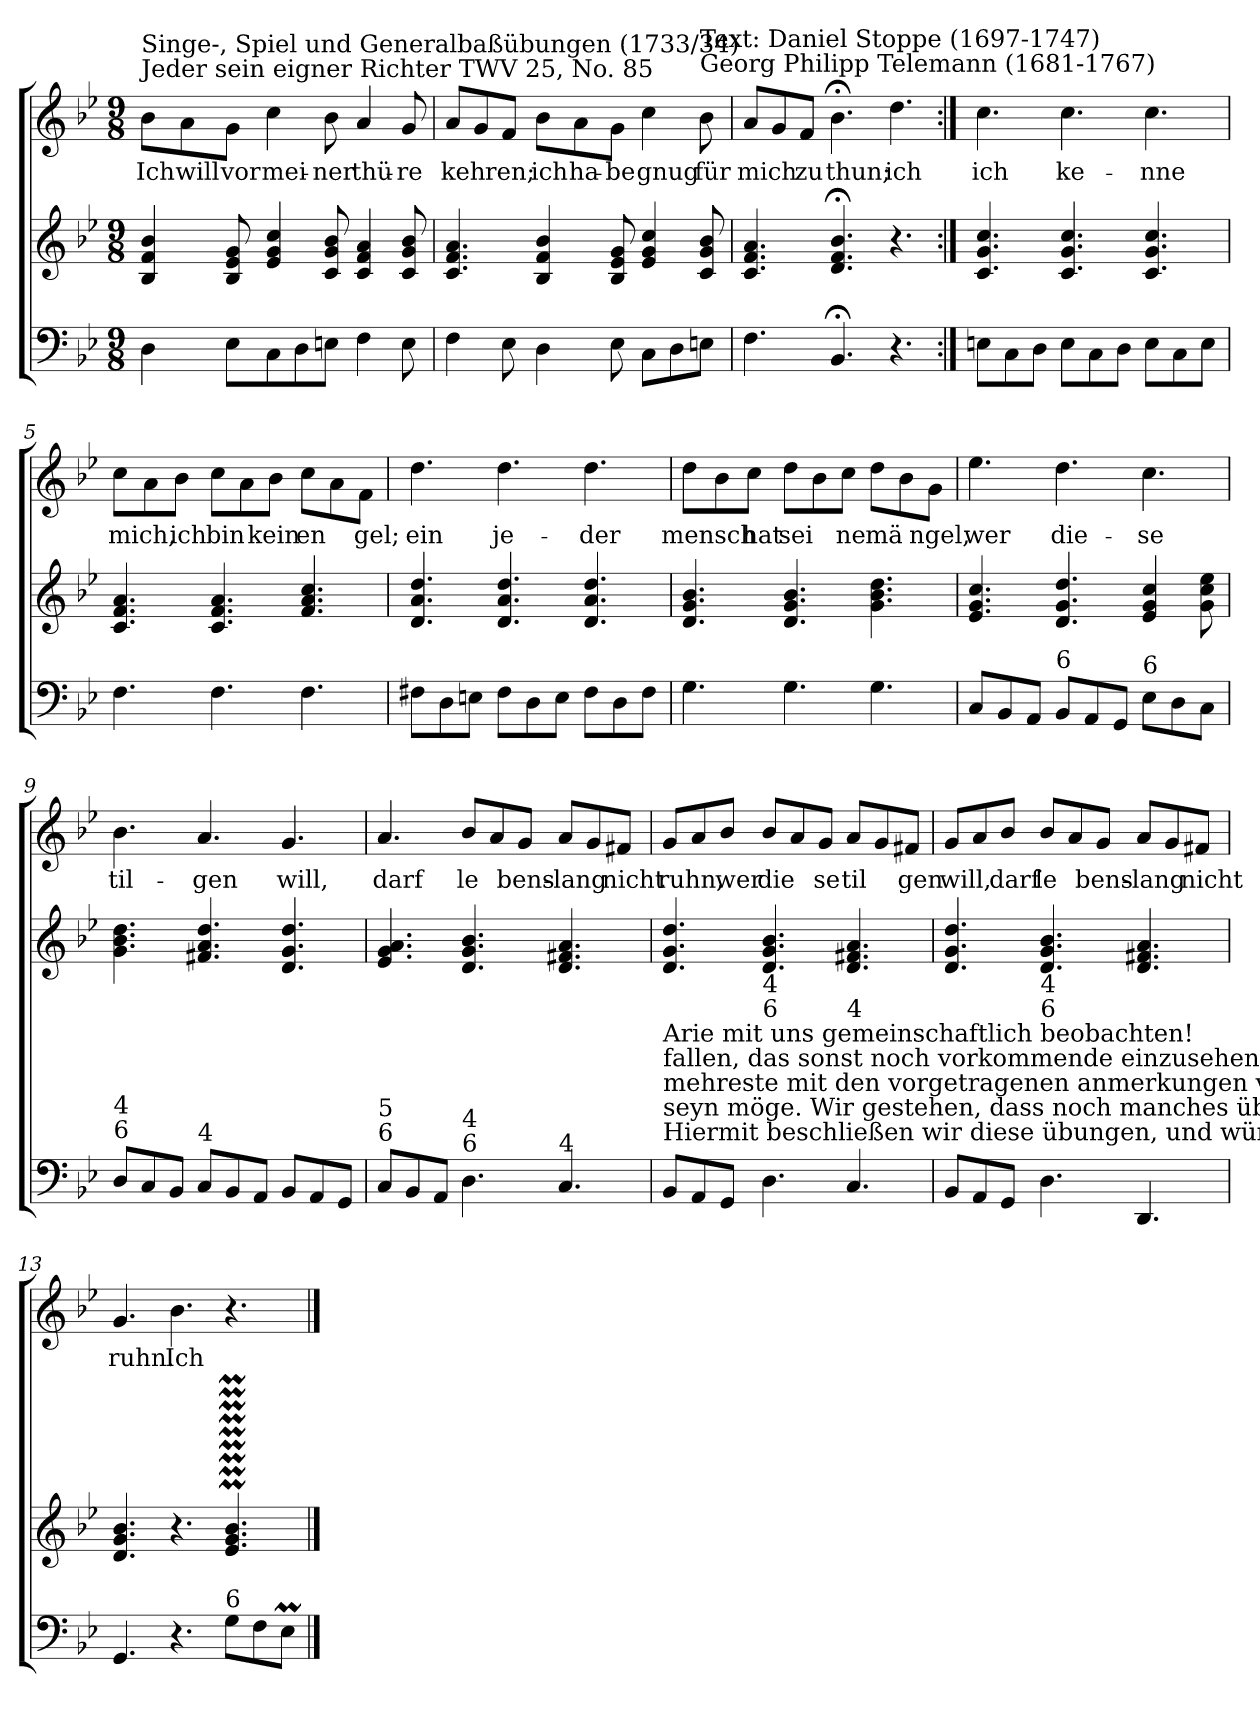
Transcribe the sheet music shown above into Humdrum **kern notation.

**kern	**kern	**kern	**text
*part2	*part2	*part1	*part1
*staff3	*staff2	*staff1	*staff1
*clefF4	*clefG2	*clefG2	*
*k[b-e-]	*k[b-e-]	*k[b-e-]	*
*B-:	*B-:	*B-:	*
*M9/8	*M9/8	*M9/8	*
*MM120	*MM120	*MM120	*
=1	=1	=1	=1
!	!	!LO:TX:a:t=Jeder sein eigner Richter   TWV 25, No. 85	!
!	!	!LO:TX:a:t=Singe-, Spiel und Generalbaßübungen (1733/34)	!
!	!	!	!LO:LY:b
4D\	4B-/ 4f/ 4b-/	8b-\L	Ich
!	!	!	!LO:LY:b
.	.	8a\	will
!	!	!	!LO:LY:b
8E-\L	8B-/ 8e-/ 8g/	8g\J	vor
!	!	!	!LO:LY:b
8C\	4e-/ 4g/ 4cc/	4cc\	mei-
8D\	.	.	.
!	!	!	!LO:LY:b
8En\J	8c/ 8g/ 8b-/	8b-\	-ner
!	!	!	!LO:LY:b
4F\	4c/ 4f/ 4a/	4a/	thü-
!	!	!	!LO:LY:b
8E\	8c/ 8g/ 8b-/	8g/	-re
=2	=2	=2	=2
!	!	!	!LO:LY:b
4F\	4.c/ 4.f/ 4.a/	8a/L	keh
.	.	8g/	.
!	!	!	!LO:LY:b
8E-\	.	8f/J	ren;
!	!	!	!LO:LY:b
4D\	4B-/ 4f/ 4b-/	8b-\L	ich
!	!	!	!LO:LY:b
.	.	8a\	ha-
!	!	!	!LO:LY:b
8E-\	8B-/ 8e-/ 8g/	8g\J	-be
!	!	!	!LO:LY:b
8C\L	4e-/ 4g/ 4cc/	4cc\	gnug
8D\	.	.	.
!	!	!LO:TX:a:t=Georg Philipp Telemann (1681-1767)	!
!	!	!LO:TX:a:t=Text&colon; Daniel Stoppe (1697-1747)	!
!	!	!	!LO:LY:b
8En\J	8c/ 8g/ 8b-/	8b-\	für
=3	=3	=3	=3
!	!	!	!LO:LY:b
4.F\	4.c/ 4.f/ 4.a/	8a/L	mich
.	.	8g/	.
!	!	!	!LO:LY:b
.	.	8f/J	zu
!	!	!	!LO:LY:b
4.BB-;/	4.d/; 4.f/; 4.b-/;	4.b-;<\	thun;
!	!	!	!LO:LY:b
4.r	4.r	4.dd\	ich
!!LO:LB:g=z
=4:|!	=4:|!	=4:|!	=4:|!
!	!	!	!LO:LY:b
8En\L	4.c/ 4.g/ 4.cc/	4.cc\	ich
8C\	.	.	.
8D\J	.	.	.
!	!	!	!LO:LY:b
8E\L	4.c/ 4.g/ 4.cc/	4.cc\	ke-
8C\	.	.	.
8D\J	.	.	.
!	!	!	!LO:LY:b
8E\L	4.c/ 4.g/ 4.cc/	4.cc\	-nne
8C\	.	.	.
8E\J	.	.	.
=5	=5	=5	=5
!	!	!	!LO:LY:b
4.F\	4.c/ 4.f/ 4.a/	8cc\L	mich,
.	.	8a\	.
!	!	!	!LO:LY:b
.	.	8b-\J	ich
!	!	!	!LO:LY:b
4.F\	4.c/ 4.f/ 4.a/	8cc\L	bin
.	.	8a\	.
!	!	!	!LO:LY:b
.	.	8b-\J	kein
!	!	!	!LO:LY:b
4.F\	4.f/ 4.a/ 4.cc/	8cc\L	en
.	.	8a\	.
!	!	!	!LO:LY:b
.	.	8f\J	gel;
=6	=6	=6	=6
!	!	!	!LO:LY:b
8F#X\L	4.d/ 4.a/ 4.dd/	4.dd\	ein
8D\	.	.	.
8En\J	.	.	.
!	!	!	!LO:LY:b
8F#\L	4.d/ 4.a/ 4.dd/	4.dd\	je-
8D\	.	.	.
8E\J	.	.	.
!	!	!	!LO:LY:b
8F#\L	4.d/ 4.a/ 4.dd/	4.dd\	-der
8D\	.	.	.
8F#\J	.	.	.
=7	=7	=7	=7
!	!	!	!LO:LY:b
4.G\	4.d/ 4.g/ 4.b-/	8dd\L	mensch
.	.	8b-\	.
!	!	!	!LO:LY:b
.	.	8cc\J	hat
!	!	!	!LO:LY:b
4.G\	4.d/ 4.g/ 4.b-/	8dd\L	sei
.	.	8b-\	.
!	!	!	!LO:LY:b
.	.	8cc\J	ne
!	!	!	!LO:LY:b
4.G\	4.g\ 4.b-\ 4.dd\	8dd\L	mä
.	.	8b-\	.
!	!	!	!LO:LY:b
.	.	8g\J	ngel,
!!LO:LB:g=z
=8	=8	=8	=8
!	!	!	!LO:LY:b
8C/L	4.e-/ 4.g/ 4.cc/	4.ee-\	wer
8BB-/	.	.	.
8AA/J	.	.	.
!LO:TX:a:t=6	!	!	!
!	!	!	!LO:LY:b
8BB-/L	4.d/ 4.g/ 4.dd/	4.dd\	die-
8AA/	.	.	.
8GG/J	.	.	.
!LO:TX:a:t=6	!	!	!
!	!	!	!LO:LY:b
8E-\L	4e-/ 4g/ 4cc/	4.cc\	-se
8D\	.	.	.
8C\J	8g\ 8cc\ 8ee-\	.	.
=9	=9	=9	=9
!LO:TX:a:t=6	!	!	!
!LO:TX:a:t=4	!	!	!
!	!	!	!LO:LY:b
8D/L	4.g\ 4.b-\ 4.dd\	4.b-\	til-
8C/	.	.	.
8BB-/J	.	.	.
!LO:TX:a:t=4	!	!	!
!	!	!	!LO:LY:b
8C/L	4.f#X/ 4.a/ 4.dd/	4.a/	-gen
8BB-/	.	.	.
8AA/J	.	.	.
!	!	!	!LO:LY:b
8BB-/L	4.d/ 4.g/ 4.dd/	4.g/	will,
8AA/	.	.	.
8GG/J	.	.	.
=10	=10	=10	=10
!LO:TX:a:t=6	!	!	!
!LO:TX:a:t=5	!	!	!
!	!	!	!LO:LY:b
8C/L	4.e-/ 4.g/ 4.a/	4.a/	darf
8BB-/	.	.	.
8AA/J	.	.	.
!LO:TX:a:t=6	!	!	!
!LO:TX:a:t=4	!	!	!
!	!	!	!LO:LY:b
4.D\	4.d/ 4.g/ 4.b-/	8b-/L	le
.	.	8a/	.
!	!	!	!LO:LY:b
.	.	8g/J	bens-
!LO:TX:a:t=4	!	!	!
!	!	!	!LO:LY:b
4.C/	4.d/ 4.f#X/ 4.a/	8a/L	-lang
.	.	8g/	.
!	!	!	!LO:LY:b
.	.	8f#X/J	nicht
!!LO:LB:g=z
=11	=11	=11	=11
!LO:TX:a:t=Hiermit beschließen wir diese übungen, und wünschen, dass der abgezielte zweck, zu nützen und zu belustigen, erlanget	!	!	!
!LO:TX:a:t=seyn möge. Wir gestehen, dass noch manches übrig ist, so zur lehre vom general-basse gehöret. Dennoch aber wird das	!	!	!
!LO:TX:a:t=mehreste mit den vorgetragenen anmerkungen verwandt seyn, und wer solche recht erwogen, dem kann es nicht schwer	!	!	!
!LO:TX:a:t=fallen, das sonst noch vorkommende einzusehen.  [...] Uebrigens wollen unsre beurtheiler den inhalt der obstehenden	!	!	!
!LO:TX:a:t=Arie mit uns gemeinschaftlich beobachten!	!	!	!
!	!	!	!LO:LY:b
8BB-/L	4.d/ 4.g/ 4.dd/	8g/L	ruhn,
8AA/	.	8a/	.
!	!	!	!LO:LY:b
8GG/J	.	8b-/J	wer
!LO:TX:a:t=6	!	!	!
!LO:TX:a:t=4	!	!	!
!	!	!	!LO:LY:b
4.D\	4.d/ 4.g/ 4.b-/	8b-/L	die
.	.	8a/	.
!	!	!	!LO:LY:b
.	.	8g/J	se
!LO:TX:a:t=4	!	!	!
!	!	!	!LO:LY:b
4.C/	4.d/ 4.f#X/ 4.a/	8a/L	til
.	.	8g/	.
!	!	!	!LO:LY:b
.	.	8f#X/J	gen
=12	=12	=12	=12
!	!	!	!LO:LY:b
8BB-/L	4.d/ 4.g/ 4.dd/	8g/L	will,
8AA/	.	8a/	.
!	!	!	!LO:LY:b
8GG/J	.	8b-/J	darf
!LO:TX:a:t=6	!	!	!
!LO:TX:a:t=4	!	!	!
!	!	!	!LO:LY:b
4.D\	4.d/ 4.g/ 4.b-/	8b-/L	le
.	.	8a/	.
!	!	!	!LO:LY:b
.	.	8g/J	bens-
!	!	!	!LO:LY:b
4.DD/	4.d/ 4.f#X/ 4.a/	8a/L	-lang
.	.	8g/	.
!	!	!	!LO:LY:b
.	.	8f#X/J	nicht
=13	=13	=13	=13
!	!	!	!LO:LY:b
4.GG/	4.d/ 4.g/ 4.b-/	4.g/	ruhn.
!	!	!	!LO:LY:b
4.r	4.r	4.b-\	Ich
!LO:TX:a:t=6	!	!	!
8G\L	4.e-/M 4.g/M 4.b-/M	4.r	.
8F\	.	.	.
8E-M\J	.	.	.
==	==	==	==
*-	*-	*-	*-
